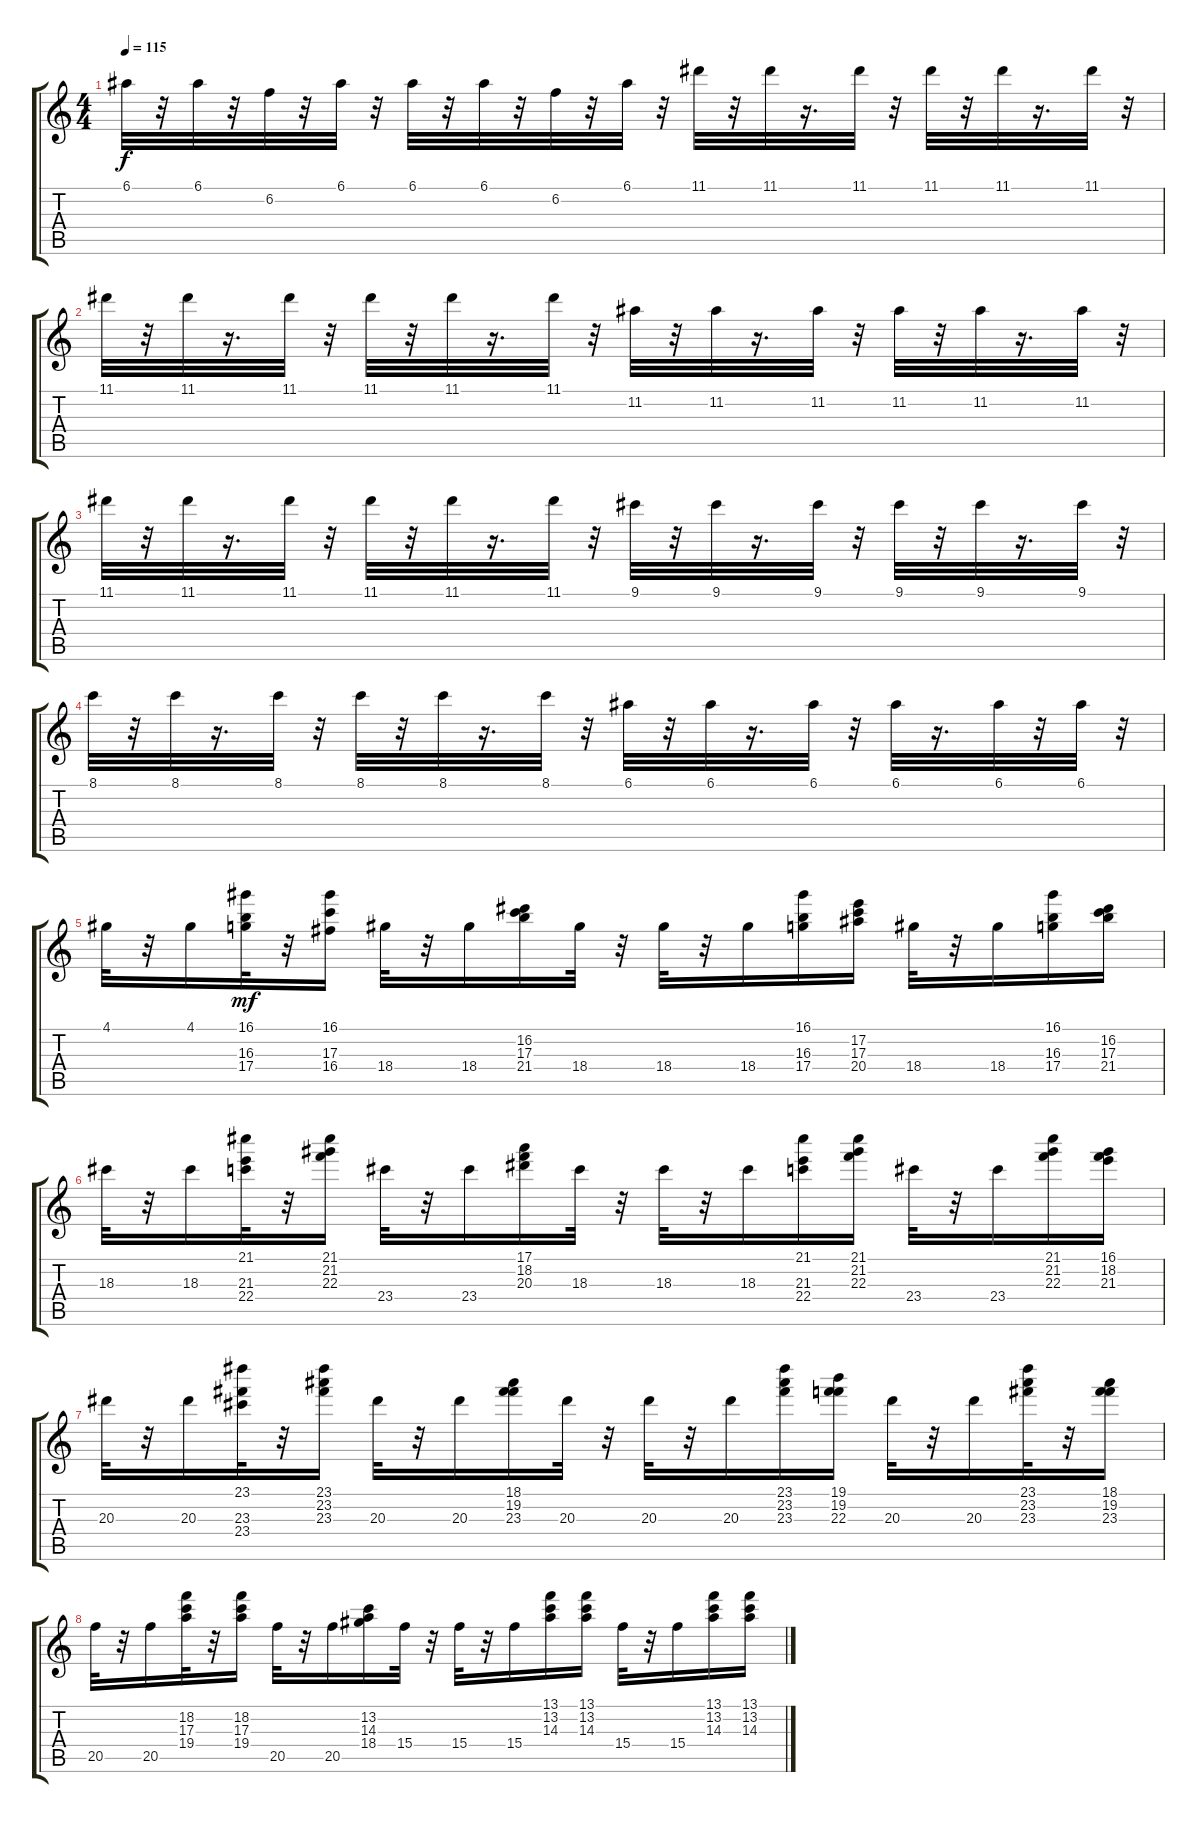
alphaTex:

\track "" {instrument electricguitarmuted}
\staff {score tabs}
\tuning (E4 B3 G3 D3 A2 E2) {hide}
\ts (4 4)
\tempo 115
\clef g2
\ks c
6.1.32{dy f} r.32 6.1.32 r.32 6.2.32 r.32 6.1.32 r.32 6.1.32 r.32 6.1.32 r.32 6.2.32 r.32 6.1.32 r.32 11.1.32 r.32 11.1.32 r.16{d} 11.1.32 r.32 11.1.32 r.32 11.1.32 r.16{d} 11.1.32 r.32 |
11.1.32 r.32 11.1.32 r.16{d} 11.1.32 r.32 11.1.32 r.32 11.1.32 r.16{d} 11.1.32 r.32 11.2.32 r.32 11.2.32 r.16{d} 11.2.32 r.32 11.2.32 r.32 11.2.32 r.16{d} 11.2.32 r.32 |
11.1.32 r.32 11.1.32 r.16{d} 11.1.32 r.32 11.1.32 r.32 11.1.32 r.16{d} 11.1.32 r.32 9.1.32 r.32 9.1.32 r.16{d} 9.1.32 r.32 9.1.32 r.32 9.1.32 r.16{d} 9.1.32 r.32 |
8.1.32 r.32 8.1.32 r.16{d} 8.1.32 r.32 8.1.32 r.32 8.1.32 r.16{d} 8.1.32 r.32 6.1.32 r.32 6.1.32 r.16{d} 6.1.32 r.32 6.1.32 r.16{d} 6.1.32 r.32 6.1.32 r.32 |
4.1.32 r.32 4.1.16 (16.1 16.3 17.4).32{dy mf} r.32 (16.1 17.3 16.4).16 18.4.32 r.32 18.4.16 (16.2 17.3 21.4).16 18.4.32 r.32 18.4.32 r.32 18.4.16 (16.1 16.3 17.4).16 (17.2 17.3 20.4).16 18.4.32 r.32 18.4.16 (16.1 16.3 17.4).16 (16.2 17.3 21.4).16 |
18.3.32 r.32 18.3.16 (21.1 21.3 22.4).32 r.32 (21.1 21.2 22.3).16 23.4.32 r.32 23.4.16 (17.1 18.2 20.3).16 18.3.32 r.32 18.3.32 r.32 18.3.16 (21.1 21.3 22.4).16 (21.1 21.2 22.3).16 23.4.32 r.32 23.4.16 (21.1 21.2 22.3).16 (16.1 18.2 21.3).16 |
20.3.32 r.32 20.3.16 (23.1 23.3 23.4).32 r.32 (23.1 23.2 23.3).16 20.3.32 r.32 20.3.16 (18.1 19.2 23.3).16 20.3.32 r.32 20.3.32 r.32 20.3.16 (23.1 23.2 23.3).16 (19.1 19.2 22.3).16 20.3.32 r.32 20.3.16 (23.1 23.2 23.3).32 r.32 (18.1 19.2 23.3).16 |
20.5.32 r.32 20.5.16 (18.2 17.3 19.4).32 r.32 (18.2 17.3 19.4).16 20.5.32 r.32 20.5.16 (13.2 14.3 18.4).16 15.4.32 r.32 15.4.32 r.32 15.4.16 (13.1 13.2 14.3).16 (13.1 13.2 14.3).16 15.4.32 r.32 15.4.16 (13.1 13.2 14.3).16 (13.1 13.2 14.3).16
